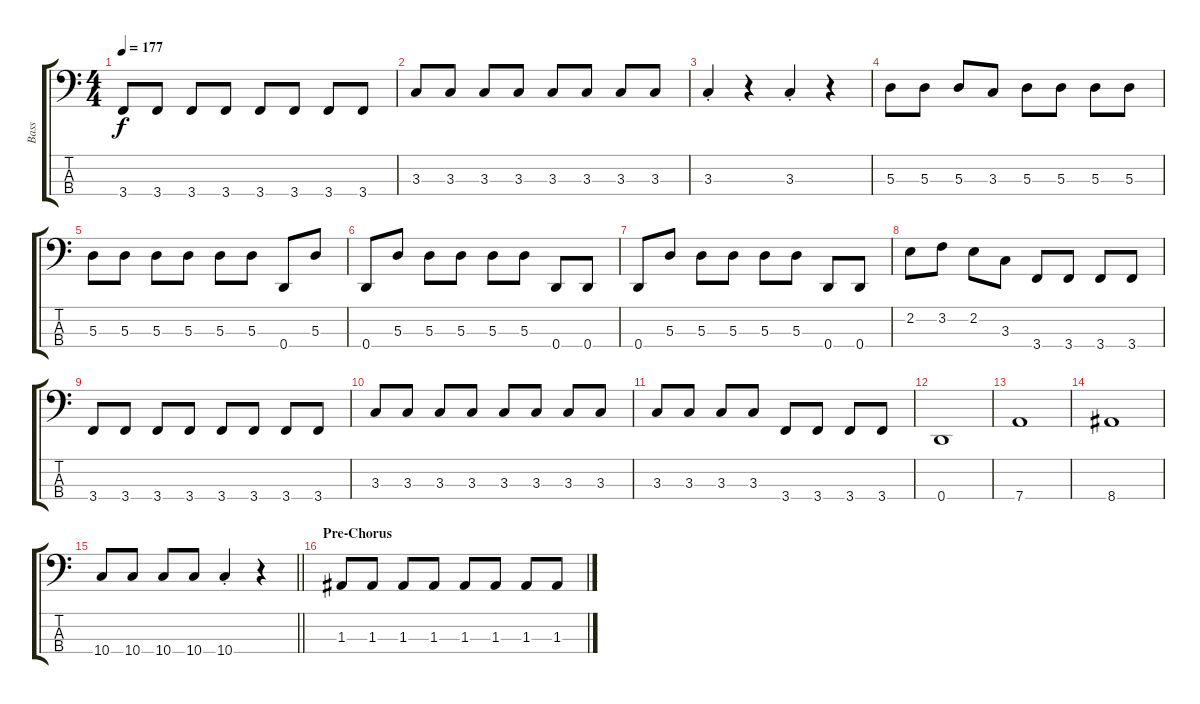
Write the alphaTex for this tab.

\track ("Bass " "Bass ") {instrument electricbasspick}
\staff {score tabs}
\tuning (G2 D2 A1 D1) {hide}
\ts (4 4)
\tempo 177
\clef f4
\ks c
3.4.8{dy f} 3.4.8 3.4.8 3.4.8 3.4.8 3.4.8 3.4.8 3.4.8 |
3.3.8 3.3.8 3.3.8 3.3.8 3.3.8 3.3.8 3.3.8 3.3.8 |
3.3{st}.4 r.4 3.3{st}.4 r.4 |
5.3.8 5.3.8 5.3.8 3.3.8 5.3.8 5.3.8 5.3.8 5.3.8 |
5.3.8 5.3.8 5.3.8 5.3.8 5.3.8 5.3.8 0.4.8 5.3.8 |
0.4.8 5.3.8 5.3.8 5.3.8 5.3.8 5.3.8 0.4.8 0.4.8 |
0.4.8 5.3.8 5.3.8 5.3.8 5.3.8 5.3.8 0.4.8 0.4.8 |
2.2.8 3.2.8 2.2.8 3.3.8 3.4.8 3.4.8 3.4.8 3.4.8 |
3.4.8 3.4.8 3.4.8 3.4.8 3.4.8 3.4.8 3.4.8 3.4.8 |
3.3.8 3.3.8 3.3.8 3.3.8 3.3.8 3.3.8 3.3.8 3.3.8 |
3.3.8 3.3.8 3.3.8 3.3.8 3.4.8 3.4.8 3.4.8 3.4.8 |
0.4.1 |
7.4.1 |
8.4.1 |
\barLineRight lightlight
10.4.8 10.4.8 10.4.8 10.4.8 10.4{st}.4 r.4 |
\section ("" "Pre-Chorus")
1.3.8 1.3.8 1.3.8 1.3.8 1.3.8 1.3.8 1.3.8 1.3.8
